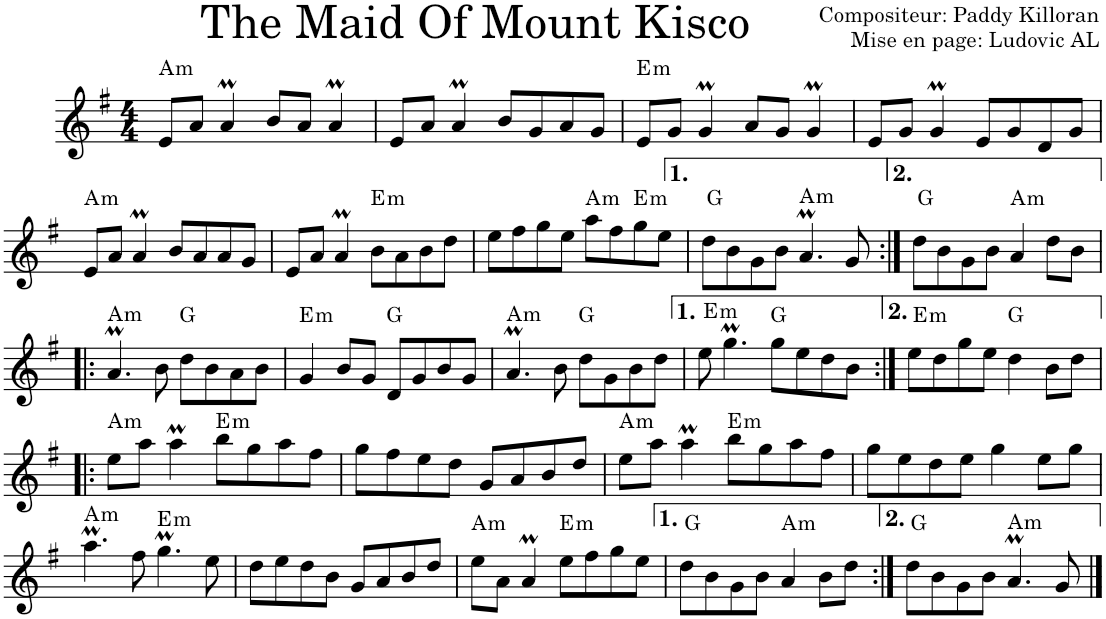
**kern	**harte
*part1	*part1
*staff1	*
*I"Voice	*
*I'V	*
*clefG2	*
*k[f#]	*
*M4/4	*
=1	=1
!	!LO:H:kt=m
8e/L	A:min
8a/J	.
4aM/	.
8b/L	.
8a/J	.
4aM/	.
=2	=2
8e/L	.
8a/J	.
4aM/	.
8b/L	.
8g/	.
8a/	.
8g/J	.
=3	=3
!	!LO:H:kt=m
8e/L	E:min
8g/J	.
4gM/	.
8a/L	.
8g/J	.
4gM/	.
=4	=4
8e/L	.
8g/J	.
4gM/	.
8e/L	.
8g/	.
8d/	.
8g/J	.
!!LO:LB:g=z
=5	=5
!	!LO:H:kt=m
8e/L	A:min
8a/J	.
4aM/	.
8b/L	.
8a/	.
8a/	.
8g/J	.
=6	=6
8e/L	.
8a/J	.
4aM/	.
!	!LO:H:kt=m
8b\L	E:min
8a\	.
8b\	.
8dd\J	.
=7	=7
8ee\L	.
8ff#\	.
8gg\	.
8ee\J	.
!	!LO:H:kt=m
8aa\L	A:min
8ff#\	.
!	!LO:H:kt=m
8gg\	E:min
8ee\J	.
=8	=8
8dd\L	G:maj
8b\	.
8g\	.
8b\J	.
!	!LO:H:kt=m
4.aM/	A:min
8g/	.
=9:|!	=9:|!
8dd\L	G:maj
8b\	.
8g\	.
8b\J	.
!	!LO:H:kt=m
4a/	A:min
8dd\L	.
8b\J	.
!!LO:LB:g=z
=10!|:	=10!|:
!	!LO:H:kt=m
4.aM/	A:min
8b\	.
8dd\L	G:maj
8b\	.
8a\	.
8b\J	.
=11	=11
!	!LO:H:kt=m
4g/	E:min
8b/L	.
8g/J	.
8d/L	G:maj
8g/	.
8b/	.
8g/J	.
=12	=12
!	!LO:H:kt=m
4.aM/	A:min
8b\	.
8dd\L	G:maj
8g\	.
8b\	.
8dd\J	.
=13	=13
!	!LO:H:kt=m
8ee\	E:min
4.ggM\	.
8gg\L	G:maj
8ee\	.
8dd\	.
8b\J	.
=14:|!	=14:|!
!	!LO:H:kt=m
8ee\L	E:min
8dd\	.
8gg\	.
8ee\J	.
4dd\	G:maj
8b\L	.
8dd\J	.
!!LO:LB:g=z
=15!|:	=15!|:
!	!LO:H:kt=m
8ee\L	A:min
8aa\J	.
4aaM\	.
!	!LO:H:kt=m
8bb\L	E:min
8gg\	.
8aa\	.
8ff#\J	.
=16	=16
8gg\L	.
8ff#\	.
8ee\	.
8dd\J	.
8g/L	.
8a/	.
8b/	.
8dd/J	.
=17	=17
!	!LO:H:kt=m
8ee\L	A:min
8aa\J	.
4aaM\	.
!	!LO:H:kt=m
8bb\L	E:min
8gg\	.
8aa\	.
8ff#\J	.
=18	=18
8gg\L	.
8ee\	.
8dd\	.
8ee\J	.
4gg\	.
8ee\L	.
8gg\J	.
!!LO:LB:g=z
=19	=19
!	!LO:H:kt=m
4.aaM\	A:min
8ff#\	.
!	!LO:H:kt=m
4.ggM\	E:min
8ee\	.
=20	=20
8dd\L	.
8ee\	.
8dd\	.
8b\J	.
8g/L	.
8a/	.
8b/	.
8dd/J	.
=21	=21
!	!LO:H:kt=m
8ee\L	A:min
8a\J	.
4aM/	.
!	!LO:H:kt=m
8ee\L	E:min
8ff#\	.
8gg\	.
8ee\J	.
=22	=22
8dd\L	G:maj
8b\	.
8g\	.
8b\J	.
!	!LO:H:kt=m
4a/	A:min
8b\L	.
8dd\J	.
=23:|!	=23:|!
8dd\L	G:maj
8b\	.
8g\	.
8b\J	.
!	!LO:H:kt=m
4.aM/	A:min
8g/	.
==	==
*-	*-
